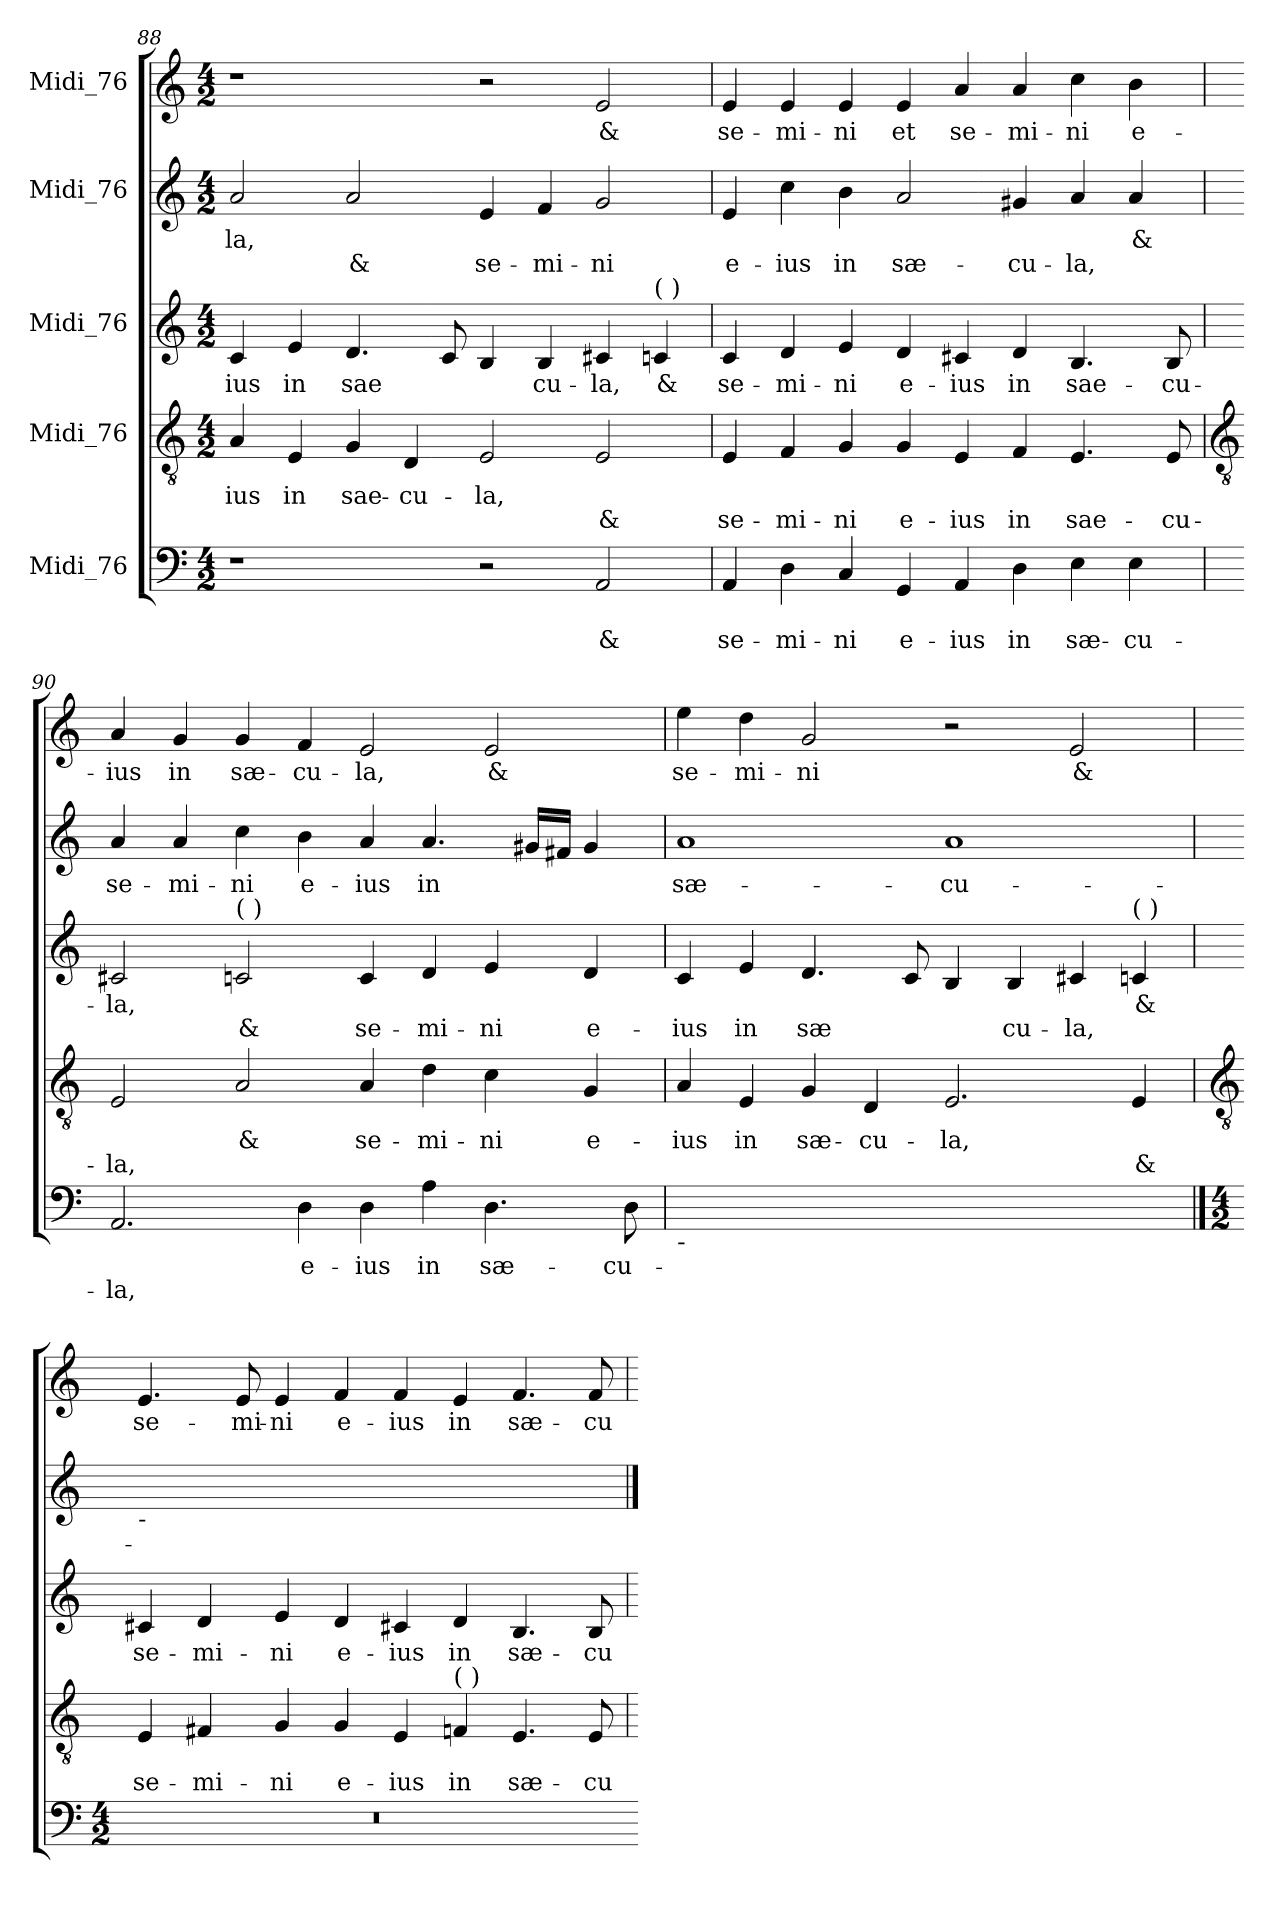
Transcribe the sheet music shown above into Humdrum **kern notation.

**kern	**text	**text	**kern	**text	**text	**kern	**text	**text	**kern	**text	**text	**kern	**text
*part5	*part5	*part5	*part4	*part4	*part4	*part3	*part3	*part3	*part2	*part2	*part2	*part1	*part1
*staff5	*staff5	*staff5	*staff4	*staff4	*staff4	*staff3	*staff3	*staff3	*staff2	*staff2	*staff2	*staff1	*staff1
*I"Midi_76	*	*	*I"Midi_76	*	*	*I"Midi_76	*	*	*I"Midi_76	*	*	*I"Midi_76	*
!!LO:LB:g=z
*clefF4	*	*	*clefGv2	*	*	*clefG2	*	*	*clefG2	*	*	*clefG2	*
*k[]	*	*	*k[]	*	*	*k[]	*	*	*k[]	*	*	*k[]	*
*C:	*	*	*C:	*	*	*C:	*	*	*C:	*	*	*C:	*
*M4/2	*	*	*M4/2	*	*	*M4/2	*	*	*M4/2	*	*	*M4/2	*
=88	=88	=88	=88	=88	=88	=88	=88	=88	=88	=88	=88	=88	=88
!	!	!	!	!LO:LY:b	!	!	!LO:LY:b	!	!	!LO:LY:b	!	!	!
1r	.	.	4A	-ius	.	4c	-ius	.	2a	-la,	.	1r	.
!	!	!	!	!LO:LY:b	!	!	!LO:LY:b	!	!	!	!	!	!
.	.	.	4E	in	.	4e	in	.	.	.	.	.	.
!	!	!	!	!LO:LY:b	!	!	!LO:LY:b	!	!	!	!LO:LY:b	!	!
.	.	.	4G	sae-	.	4.d	sae	.	2a	.	&	.	.
!	!	!	!	!LO:LY:b	!	!	!	!	!	!	!	!	!
.	.	.	4D	-cu-	.	.	.	.	.	.	.	.	.
.	.	.	.	.	.	8c	.	.	.	.	.	.	.
!	!	!	!	!LO:LY:b	!	!	!	!	!	!	!LO:LY:b	!	!
2r	.	.	2E	-la,	.	4B	.	.	4e	.	se-	2r	.
!	!	!	!	!	!	!	!LO:LY:b	!	!	!	!LO:LY:b	!	!
.	.	.	.	.	.	4B	cu-	.	4f	.	-mi-	.	.
!	!	!LO:LY:b	!	!	!LO:LY:b	!	!LO:LY:b	!	!	!	!LO:LY:b	!	!LO:LY:b
2AA	.	&	2E	.	&	4c#X	-la,	.	2g	.	-ni	2e	&
!	!	!	!	!	!	!LO:TX:a:t=(  )	!	!	!	!	!	!	!
!	!	!	!	!	!	!	!LO:LY:b	!	!	!	!	!	!
.	.	.	.	.	.	4c	&	.	.	.	.	.	.
!!LO:LB:g=z
=89	=89	=89	=89	=89	=89	=89	=89	=89	=89	=89	=89	=89	=89
!	!	!LO:LY:b	!	!	!LO:LY:b	!	!LO:LY:b	!	!	!	!LO:LY:b	!	!LO:LY:b
4AA	.	se-	4E	.	se-	4c	se-	.	4e	.	e-	4e	se-
!	!	!LO:LY:b	!	!	!LO:LY:b	!	!LO:LY:b	!	!	!	!LO:LY:b	!	!LO:LY:b
4D	.	-mi-	4F	.	-mi-	4d	-mi-	.	4cc	.	-ius	4e	-mi-
!	!	!LO:LY:b	!	!	!LO:LY:b	!	!LO:LY:b	!	!	!	!LO:LY:b	!	!LO:LY:b
4C	.	-ni	4G	.	-ni	4e	-ni	.	4b	.	in	4e	-ni
!	!	!LO:LY:b	!	!	!LO:LY:b	!	!LO:LY:b	!	!	!	!LO:LY:b	!	!LO:LY:b
4GG	.	e-	4G	.	e-	4d	e-	.	2a	.	sæ-	4e	et
!	!	!LO:LY:b	!	!	!LO:LY:b	!	!LO:LY:b	!	!	!	!	!	!LO:LY:b
4AA	.	-ius	4E	.	-ius	4c#X	-ius	.	.	.	.	4a	se-
!	!	!LO:LY:b	!	!	!LO:LY:b	!	!LO:LY:b	!	!	!	!LO:LY:b	!	!LO:LY:b
4D	.	in	4F	.	in	4d	in	.	4g#	.	-cu-	4a	-mi-
!	!	!LO:LY:b	!	!	!LO:LY:b	!	!LO:LY:b	!	!	!	!LO:LY:b	!	!LO:LY:b
4E	.	sæ-	4.E	.	sae-	4.B	sae-	.	4a	.	-la,	4cc	-ni
!	!	!LO:LY:b	!	!	!	!	!	!	!	!LO:LY:b	!	!	!LO:LY:b
4E	.	-cu-	.	.	.	.	.	.	4a	&	.	4b	e-
!	!	!	!	!	!LO:LY:b	!	!LO:LY:b	!	!	!	!	!	!
.	.	.	8E	.	-cu-	8B	-cu-	.	.	.	.	.	.
!!LO:LB:g=z
=90	=90	=90	=90	=90	=90	=90	=90	=90	=90	=90	=90	=90	=90
*	*	*	*clefGv2	*	*	*	*	*	*	*	*	*	*
!	!	!LO:LY:b	!	!	!LO:LY:b	!	!LO:LY:b	!	!	!LO:LY:b	!	!	!LO:LY:b
2.AA	.	-la,	2E	.	-la,	2c#X	-la,	.	4a	se-	.	4a	-ius
!	!	!	!	!	!	!	!	!	!	!LO:LY:b	!	!	!LO:LY:b
.	.	.	.	.	.	.	.	.	4a	-mi-	.	4g	in
!	!	!	!	!	!	!LO:TX:a:t=(  )	!	!	!	!	!	!	!
!	!	!	!	!LO:LY:b	!	!	!	!LO:LY:b	!	!LO:LY:b	!	!	!LO:LY:b
.	.	.	2A	&	.	2c	.	&	4cc	-ni	.	4g	sæ-
!	!LO:LY:b	!	!	!	!	!	!	!	!	!LO:LY:b	!	!	!LO:LY:b
4D	e-	.	.	.	.	.	.	.	4b	e-	.	4f	-cu-
!	!LO:LY:b	!	!	!LO:LY:b	!	!	!	!LO:LY:b	!	!LO:LY:b	!	!	!LO:LY:b
4D	-ius	.	4A	se-	.	4c	.	se-	4a	-ius	.	2e	-la,
!	!LO:LY:b	!	!	!LO:LY:b	!	!	!	!LO:LY:b	!	!LO:LY:b	!	!	!
4A	in	.	4d	-mi-	.	4d	.	-mi-	4.a	in	.	.	.
!	!LO:LY:b	!	!	!LO:LY:b	!	!	!	!LO:LY:b	!	!	!	!	!LO:LY:b
4.D	sæ-	.	4c	-ni	.	4e	.	-ni	.	.	.	2e	&
.	.	.	.	.	.	.	.	.	16g#LL	.	.	.	.
.	.	.	.	.	.	.	.	.	16f#JJ	.	.	.	.
!	!	!	!	!LO:LY:b	!	!	!	!LO:LY:b	!	!	!	!	!
.	.	.	4G	e-	.	4d	.	e-	4g#	.	.	.	.
!	!LO:LY:b	!	!	!	!	!	!	!	!	!	!	!	!
8D	-cu-	.	.	.	.	.	.	.	.	.	.	.	.
!!LO:LB:g=z
=91	=91	=91	=91	=91	=91	=91	=91	=91	=91	=91	=91	=91	=91
!LO:TX:b:t=-	!	!	!	!	!	!	!	!	!	!	!	!	!
!	!LO:LY:b	!	!	!LO:LY:b	!	!	!	!LO:LY:b	!	!LO:LY:b	!	!	!LO:LY:b
0AA;<yy	-la.	.	4A	-ius	.	4c	.	-ius	1a	sæ-	.	4ee	se-
!	!	!	!	!LO:LY:b	!	!	!	!LO:LY:b	!	!	!	!	!LO:LY:b
.	.	.	4E	in	.	4e	.	in	.	.	.	4dd	-mi-
!	!	!	!	!LO:LY:b	!	!	!	!LO:LY:b	!	!	!	!	!LO:LY:b
.	.	.	4G	sæ-	.	4.d	.	sæ	.	.	.	2g	-ni
!	!	!	!	!LO:LY:b	!	!	!	!	!	!	!	!	!
.	.	.	4D	-cu-	.	.	.	.	.	.	.	.	.
.	.	.	.	.	.	8c	.	.	.	.	.	.	.
!	!	!	!	!LO:LY:b	!	!	!	!	!	!LO:LY:b	!	!	!
.	.	.	2.E	-la,	.	4B	.	.	1a	-cu-	.	2r	.
!	!	!	!	!	!	!	!	!LO:LY:b	!	!	!	!	!
.	.	.	.	.	.	4B	.	cu-	.	.	.	.	.
!	!	!	!	!	!	!	!	!LO:LY:b	!	!	!	!	!LO:LY:b
.	.	.	.	.	.	4c#X	.	-la,	.	.	.	2e	&
!	!	!	!	!	!	!LO:TX:a:t=(  )	!	!	!	!	!	!	!
!	!	!	!	!	!LO:LY:b	!	!LO:LY:b	!	!	!	!	!	!
.	.	.	4E	.	&	4c	&	.	.	.	.	.	.
!!LO:LB:g=z
==92	=92	=92	=92	=92	=92	=92	=92	=92	=92	=92	=92	=92	=92
*	*	*	*clefGv2	*	*	*	*	*	*	*	*	*	*
*M4/2	*	*	*	*	*	*	*	*	*	*	*	*	*
!	!	!	!	!	!	!	!	!	!LO:TX:b:t=-	!	!	!	!
!	!	!	!	!	!LO:LY:b	!	!LO:LY:b	!	!	!LO:LY:b	!	!	!LO:LY:b
0r	.	.	4E	.	se-	4c#	se-	.	0a;<yy	-la.	.	4.e	se-
!	!	!	!	!	!LO:LY:b	!	!LO:LY:b	!	!	!	!	!	!
.	.	.	4F#X	.	-mi-	4d	-mi-	.	.	.	.	.	.
!	!	!	!	!	!	!	!	!	!	!	!	!	!LO:LY:b
.	.	.	.	.	.	.	.	.	.	.	.	8e	-mi-
!	!	!	!	!	!LO:LY:b	!	!LO:LY:b	!	!	!	!	!	!LO:LY:b
.	.	.	4G	.	-ni	4e	-ni	.	.	.	.	4e	-ni
!	!	!	!	!	!LO:LY:b	!	!LO:LY:b	!	!	!	!	!	!LO:LY:b
.	.	.	4G	.	e-	4d	e-	.	.	.	.	4f	e-
!	!	!	!	!	!LO:LY:b	!	!LO:LY:b	!	!	!	!	!	!LO:LY:b
.	.	.	4E	.	-ius	4c#X	-ius	.	.	.	.	4f	-ius
!	!	!	!LO:TX:a:t=(  )	!	!	!	!	!	!	!	!	!	!
!	!	!	!	!	!LO:LY:b	!	!LO:LY:b	!	!	!	!	!	!LO:LY:b
.	.	.	4F	.	in	4d	in	.	.	.	.	4e	in
!	!	!	!	!	!LO:LY:b	!	!LO:LY:b	!	!	!	!	!	!LO:LY:b
.	.	.	4.E	.	sæ-	4.B	sæ-	.	.	.	.	4.f	sæ-
!	!	!	!	!	!LO:LY:b	!	!LO:LY:b	!	!	!	!	!	!LO:LY:b
.	.	.	8E	.	-cu-	8B	-cu-	.	.	.	.	8f	-cu-
=	=	=	=	=	=	=	=	=	==	=	=	=	=
*-	*-	*-	*-	*-	*-	*-	*-	*-	*-	*-	*-	*-	*-
